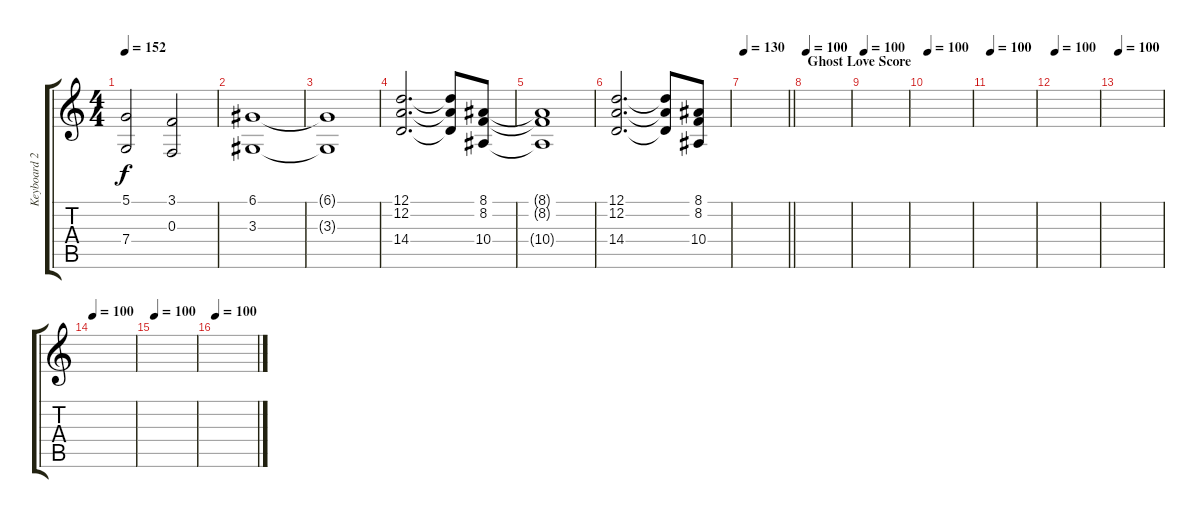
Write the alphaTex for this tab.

\track ("Keyboard 2" "Keyboard 2") {instrument stringensemble1}
\staff {score tabs}
\tuning (D4 A3 F3 C3 G2 D2) {hide}
\ts (4 4)
\tempo 152
\clef g2
\ks c
(5.1{t} 7.4{t}).2{dy f} (3.1 0.3).2 |
(6.1 3.3).1 |
(6.1{t} 3.3{t}).1 |
(12.1 12.2 14.4).2{d} (12.1{t} 12.2{t} 14.4{t}).8 (8.1 8.2 10.4).8 |
(8.1{t} 8.2{t} 10.4{t}).1 |
(12.1 12.2 14.4).2{d} (12.1{t} 12.2{t} 14.4{t}).8 (8.1 8.2 10.4).8 |
\tempo 130
\barLineRight lightlight
|
\section ("" "Ghost Love Score")
\tempo 130
\tempo 100
|
\tempo 100
|
\tempo 100
|
\tempo 100
|
\tempo 100
|
\tempo 100
|
\tempo 100
|
\tempo 100
|
\tempo 100
